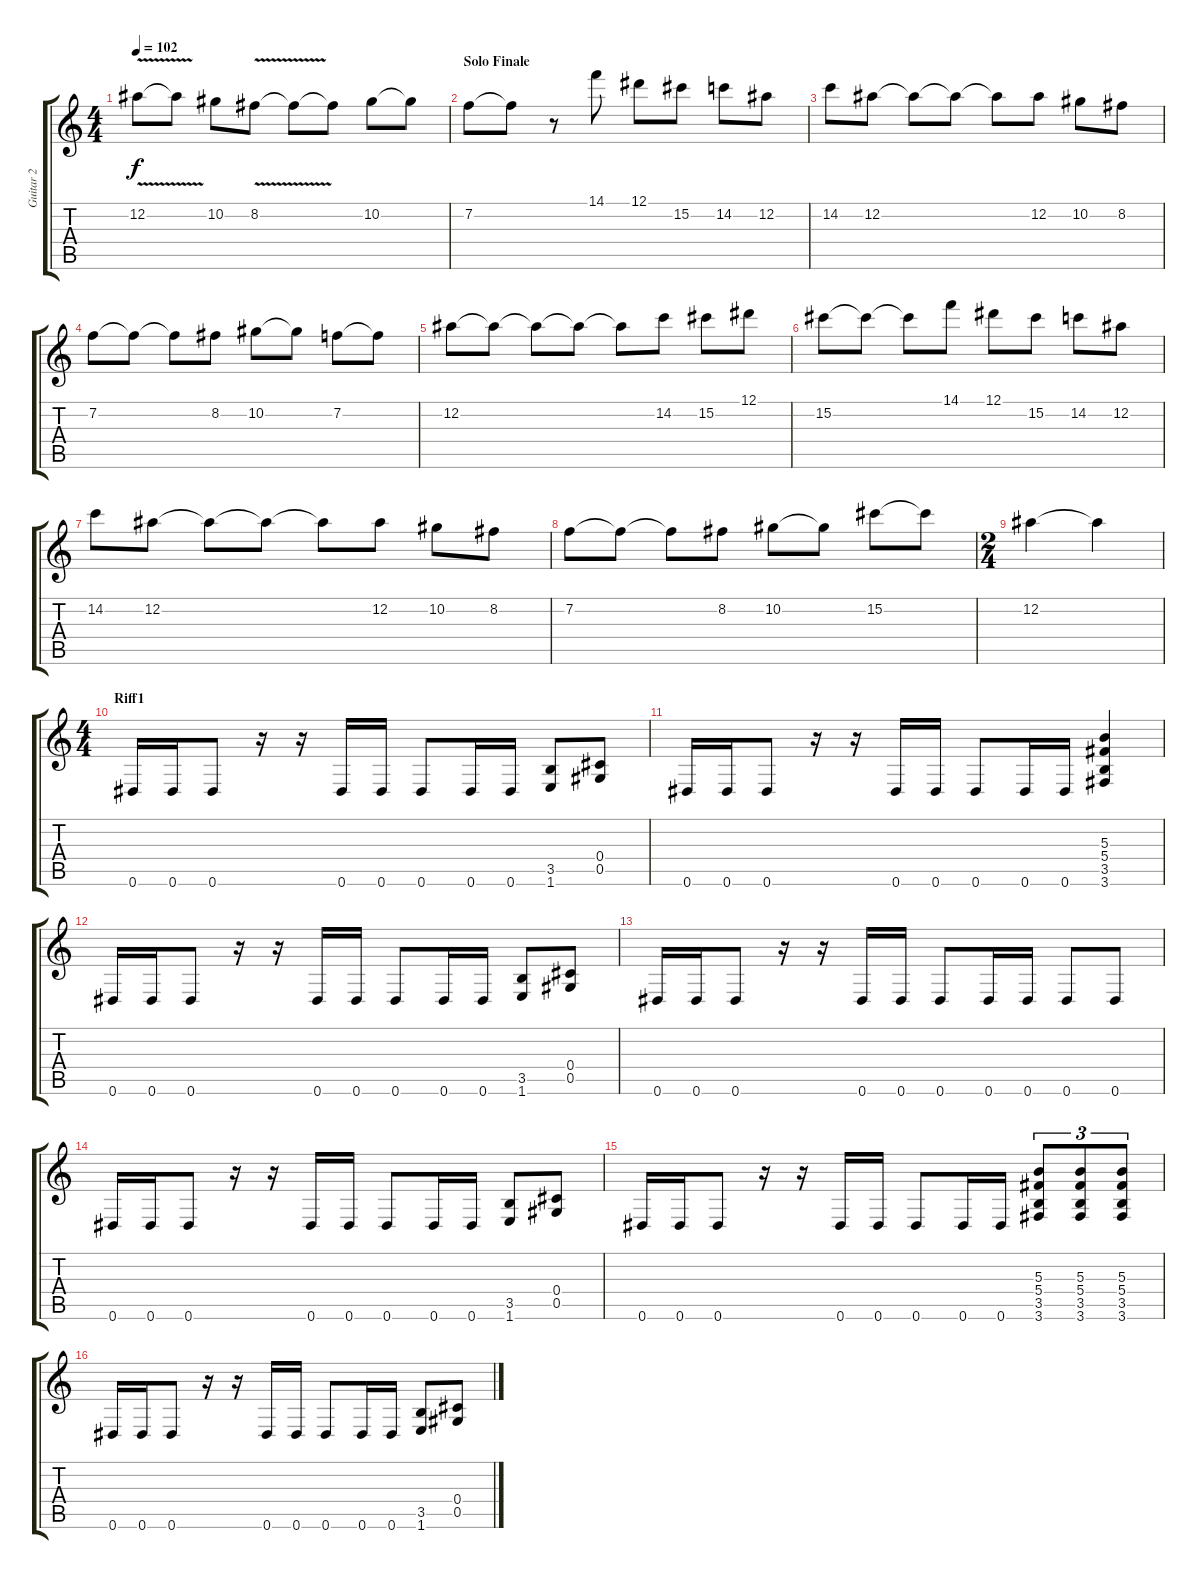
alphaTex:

\track ("Guitar 2" "Guitar 2") {instrument distortionguitar}
\staff {score tabs}
\tuning (Eb4 Bb3 Gb3 Db3 Ab2 Eb2) {hide}
\ts (4 4)
\tempo 102
\clef g2
\ks c
12.2{v}.8{dy f} 12.2{t}.8 10.2.8 8.2{v}.8 8.2{t}.8 8.2{t}.8 10.2.8 10.2{t}.8 |
\section ("" "Solo Finale")
7.2.8{volume 13} 7.2{t}.8 r.8 14.1.8 12.1.8 15.2.8 14.2.8 12.2.8 |
14.2.8 12.2.8 12.2{t}.8 12.2{t}.8 12.2{t}.8 12.2.8 10.2.8 8.2.8 |
7.2.8 7.2{t}.8 7.2{t}.8 8.2.8 10.2.8 10.2{t}.8 7.2.8 7.2{t}.8 |
12.2.8 12.2{t}.8 12.2{t}.8 12.2{t}.8 12.2{t}.8 14.2.8 15.2.8 12.1.8 |
15.2.8 15.2{t}.8 15.2{t}.8 14.1.8 12.1.8 15.2.8 14.2.8 12.2.8 |
14.2.8 12.2.8 12.2{t}.8 12.2{t}.8 12.2{t}.8 12.2.8 10.2.8 8.2.8 |
7.2.8 7.2{t}.8 7.2{t}.8 8.2.8 10.2.8 10.2{t}.8 15.2.8 15.2{t}.8 |
\ts (2 4)
12.2.4 12.2{t}.4 |
\ts (4 4)
\section ("" "Riff1")
0.6.16 0.6.16 0.6.8 r.16 r.16 0.6.16 0.6.16 0.6.8 0.6.16 0.6.16 (3.5 1.6).8 (0.4 0.5).8 |
0.6.16 0.6.16 0.6.8 r.16 r.16 0.6.16 0.6.16 0.6.8 0.6.16 0.6.16 (5.3 5.4 3.5 3.6).4 |
0.6.16 0.6.16 0.6.8 r.16 r.16 0.6.16 0.6.16 0.6.8 0.6.16 0.6.16 (3.5 1.6).8 (0.4 0.5).8 |
0.6.16 0.6.16 0.6.8 r.16 r.16 0.6.16 0.6.16 0.6.8 0.6.16 0.6.16 0.6.8 0.6.8 |
0.6.16 0.6.16 0.6.8 r.16 r.16 0.6.16 0.6.16 0.6.8 0.6.16 0.6.16 (3.5 1.6).8 (0.4 0.5).8 |
0.6.16 0.6.16 0.6.8 r.16 r.16 0.6.16 0.6.16 0.6.8 0.6.16 0.6.16 (5.3 5.4 3.5 3.6).8{tu (3 2)} (5.3 5.4 3.5 3.6).8{tu (3 2)} (5.3 5.4 3.5 3.6).8{tu (3 2)} |
0.6.16 0.6.16 0.6.8 r.16 r.16 0.6.16 0.6.16 0.6.8 0.6.16 0.6.16 (3.5 1.6).8 (0.4 0.5).8
